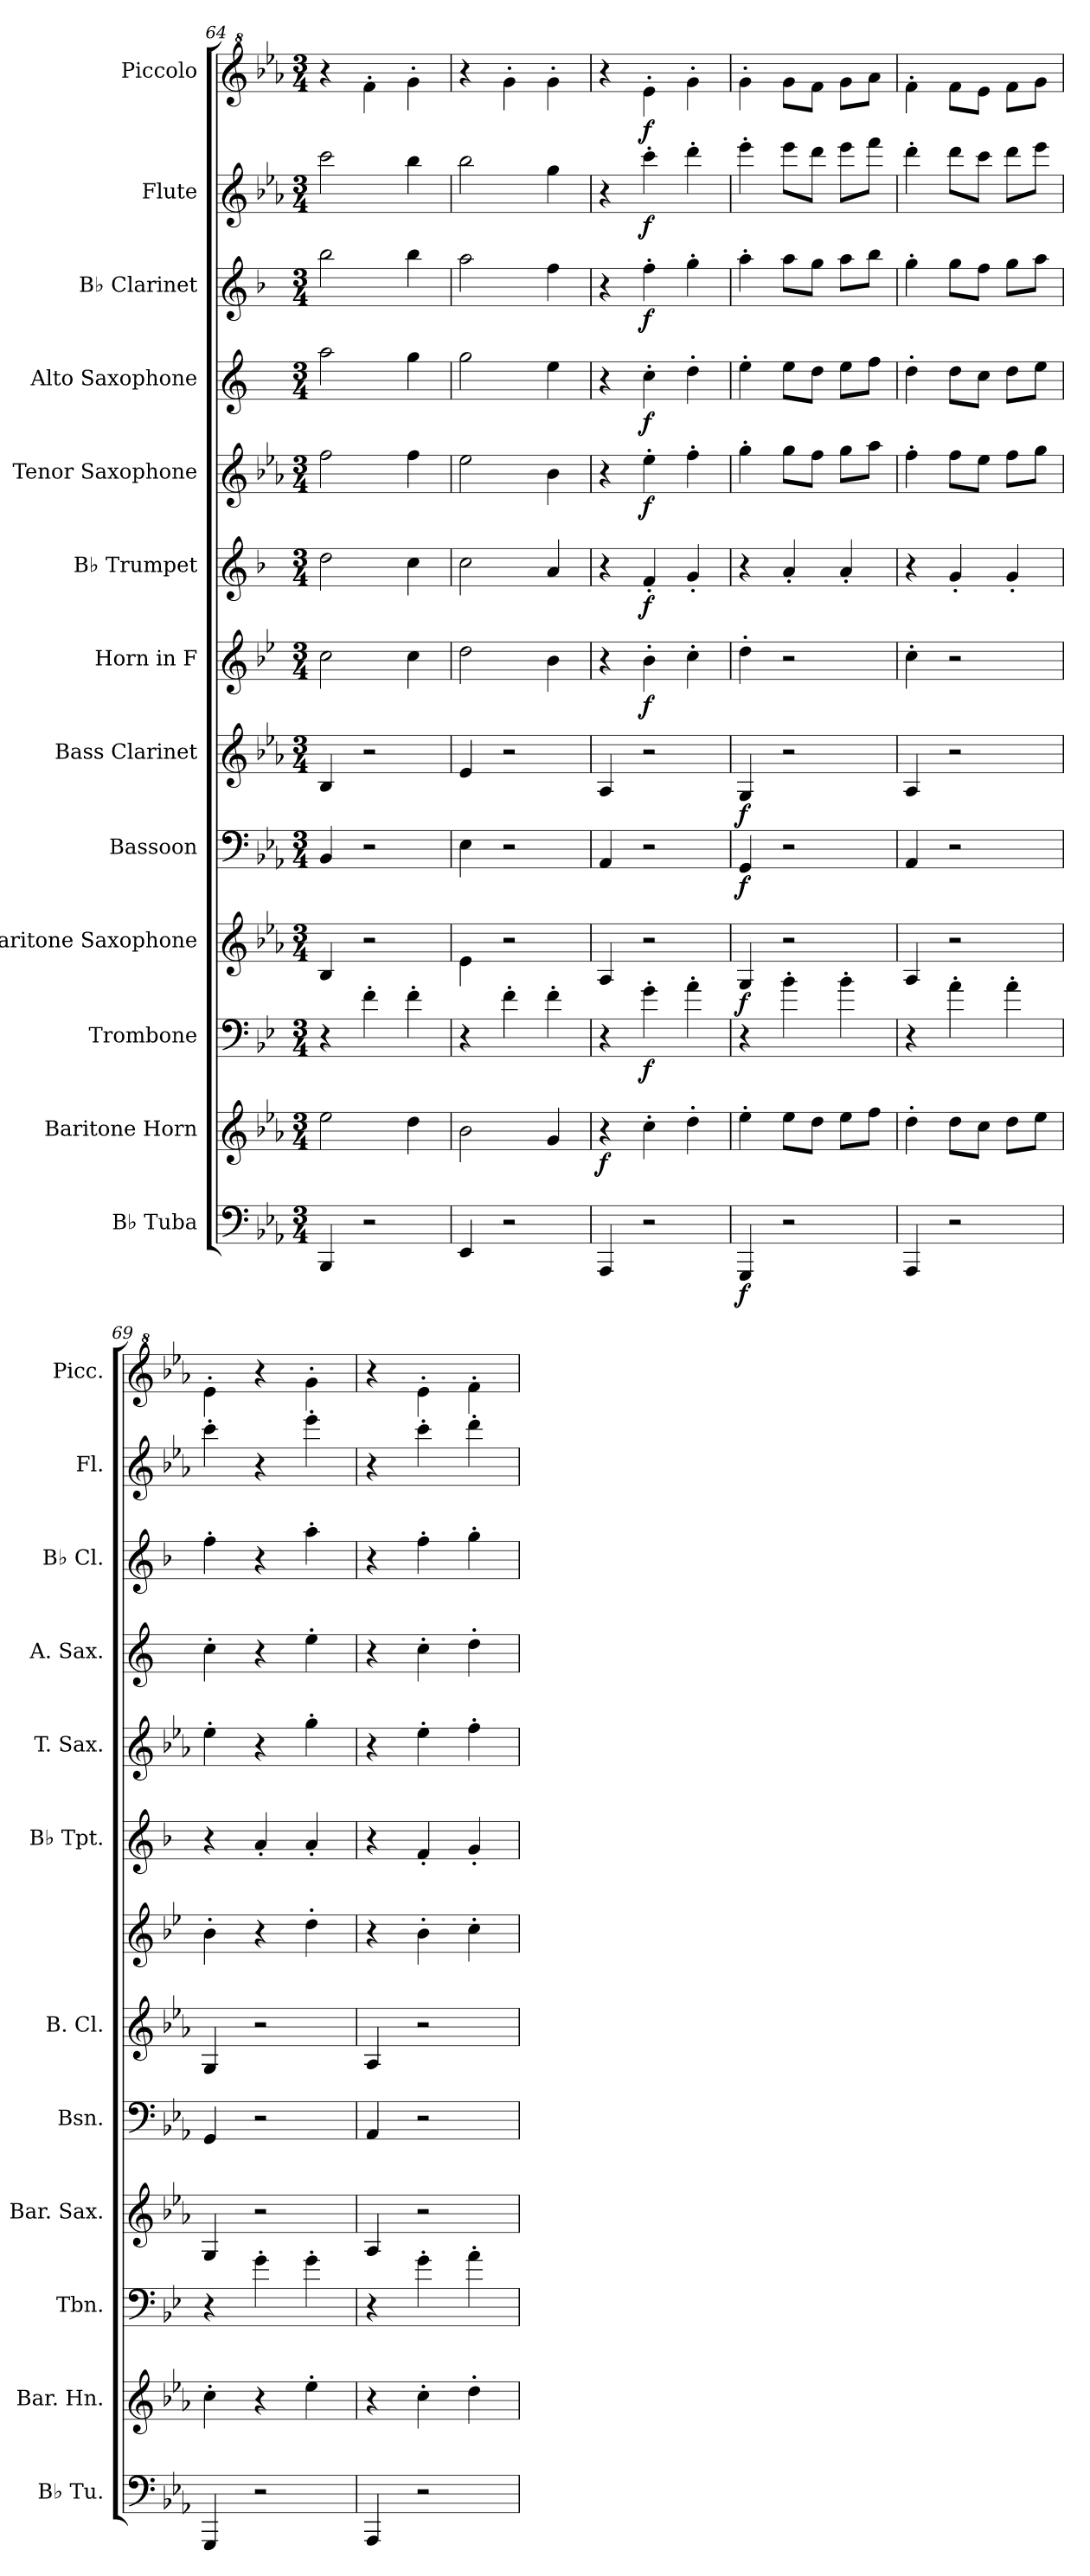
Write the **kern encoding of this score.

**kern	**dynam	**kern	**dynam	**kern	**dynam	**kern	**dynam	**kern	**dynam	**kern	**dynam	**kern	**dynam	**kern	**dynam	**kern	**dynam	**kern	**dynam	**kern	**dynam	**kern	**dynam	**kern	**dynam
*part13	*part13	*part12	*part12	*part11	*part11	*part10	*part10	*part9	*part9	*part8	*part8	*part7	*part7	*part6	*part6	*part5	*part5	*part4	*part4	*part3	*part3	*part2	*part2	*part1	*part1
*staff13	*staff13	*staff12	*staff12	*staff11	*staff11	*staff10	*staff10	*staff9	*staff9	*staff8	*staff8	*staff7	*staff7	*staff6	*staff6	*staff5	*staff5	*staff4	*staff4	*staff3	*staff3	*staff2	*staff2	*staff1	*staff1
*I"B♭ Tuba	*	*I"Baritone Horn	*	*I"Trombone	*	*I"Baritone Saxophone	*	*I"Bassoon	*	*I"Bass Clarinet	*	*I"Horn in F	*	*I"B♭ Trumpet	*	*I"Tenor Saxophone	*	*I"Alto Saxophone	*	*I"B♭ Clarinet	*	*I"Flute	*	*I"Piccolo	*
*I'B♭ Tu.	*	*I'Bar. Hn.	*	*I'Tbn.	*	*I'Bar. Sax.	*	*I'Bsn.	*	*I'B. Cl.	*	*	*	*I'B♭ Tpt.	*	*I'T. Sax.	*	*I'A. Sax.	*	*I'B♭ Cl.	*	*I'Fl.	*	*I'Picc.	*
*clefF4	*	*clefG2	*	*clefF4	*	*clefG2	*	*clefF4	*	*clefG2	*	*clefG2	*	*clefG2	*	*clefG2	*	*clefG2	*	*clefG2	*	*clefG2	*	*clefG^2	*
*	*	*ITrd8c14	*	*ITrd4c7	*	*ITrd12c21	*	*	*	*ITrd8c14	*	*ITrd4c7	*	*ITrd1c2	*	*ITrd8c14	*	*ITrd5c9	*	*ITrd1c2	*	*	*	*ITrd-7c-12	*
*k[b-e-a-]	*	*k[b-e-a-]	*	*k[b-e-a-]	*	*k[b-e-a-]	*	*k[b-e-a-]	*	*k[b-e-a-]	*	*k[b-e-a-]	*	*k[b-e-a-]	*	*k[b-e-a-]	*	*k[b-e-a-]	*	*k[b-e-a-]	*	*k[b-e-a-]	*	*k[b-e-a-]	*
*M3/4	*	*M3/4	*	*M3/4	*	*M3/4	*	*M3/4	*	*M3/4	*	*M3/4	*	*M3/4	*	*M3/4	*	*M3/4	*	*M3/4	*	*M3/4	*	*M3/4	*
=64	=64	=64	=64	=64	=64	=64	=64	=64	=64	=64	=64	=64	=64	=64	=64	=64	=64	=64	=64	=64	=64	=64	=64	=64	=64
4BBB-/	.	2e-\	.	4r	.	4BB-/	.	4BB-/	.	4BB-/	.	2f\	.	2cc\	.	2f\	.	2cc\	.	2aa-\	.	2ccc\	.	4r	.
2r	.	.	.	4B-'\	.	2r	.	2r	.	2r	.	.	.	.	.	.	.	.	.	.	.	.	.	4fff'\	.
.	.	4d\	.	4B-'\	.	.	.	.	.	.	.	4f\	.	4b-\	.	4f\	.	4b-\	.	4aa-\	.	4bb-\	.	4ggg'\	.
=65	=65	=65	=65	=65	=65	=65	=65	=65	=65	=65	=65	=65	=65	=65	=65	=65	=65	=65	=65	=65	=65	=65	=65	=65	=65
4EE-/	.	2B-\	.	4r	.	4E-\	.	4E-\	.	4E-/	.	2g\	.	2b-\	.	2e-\	.	2b-\	.	2gg\	.	2bb-\	.	4r	.
2r	.	.	.	4B-'\	.	2r	.	2r	.	2r	.	.	.	.	.	.	.	.	.	.	.	.	.	4ggg'\	.
.	.	4G/	.	4B-'\	.	.	.	.	.	.	.	4e-\	.	4g/	.	4B-\	.	4g\	.	4ee-\	.	4gg\	.	4ggg'\	.
=66	=66	=66	=66	=66	=66	=66	=66	=66	=66	=66	=66	=66	=66	=66	=66	=66	=66	=66	=66	=66	=66	=66	=66	=66	=66
!	!	!	!LO:DY:b	!	!	!	!	!	!	!	!	!	!	!	!	!	!	!	!	!	!	!	!	!	!
4AAA-/	.	4r	f	4r	.	4AA-/	.	4AA-/	.	4AA-/	.	4r	.	4r	.	4r	.	4r	.	4r	.	4r	.	4r	.
!	!	!	!	!	!LO:DY:b	!	!	!	!	!	!	!	!LO:DY:b	!	!LO:DY:b	!	!LO:DY:b	!	!LO:DY:b	!	!LO:DY:b	!	!LO:DY:b	!	!LO:DY:b
2r	.	4c'\	.	4c'\	f	2r	.	2r	.	2r	.	4e-'\	f	4e-'/	f	4e-'\	f	4e-'\	f	4ee-'\	f	4ccc'\	f	4eee-'\	f
.	.	4d'\	.	4d'\	.	.	.	.	.	.	.	4f'\	.	4f'/	.	4f'\	.	4f'\	.	4ff'\	.	4ddd'\	.	4ggg'\	.
!!LO:PB:g=z
=67	=67	=67	=67	=67	=67	=67	=67	=67	=67	=67	=67	=67	=67	=67	=67	=67	=67	=67	=67	=67	=67	=67	=67	=67	=67
!	!LO:DY:b	!	!	!	!	!	!LO:DY:b	!	!LO:DY:b	!	!LO:DY:b	!	!	!	!	!	!	!	!	!	!	!	!	!	!
4GGG/	f	4e-'\	.	4r	.	4GG/	f	4GG/	f	4GG/	f	4g'\	.	4r	.	4g'\	.	4g'\	.	4gg'\	.	4eee-'\	.	4ggg'\	.
2r	.	8e-\L	.	4e-'\	.	2r	.	2r	.	2r	.	2r	.	4g'/	.	8g\L	.	8g\L	.	8gg\L	.	8eee-\L	.	8ggg\L	.
.	.	8d\J	.	.	.	.	.	.	.	.	.	.	.	.	.	8f\J	.	8f\J	.	8ff\J	.	8ddd\J	.	8fff\J	.
.	.	8e-\L	.	4e-'\	.	.	.	.	.	.	.	.	.	4g'/	.	8g\L	.	8g\L	.	8gg\L	.	8eee-\L	.	8ggg\L	.
.	.	8f\J	.	.	.	.	.	.	.	.	.	.	.	.	.	8a-\J	.	8a-\J	.	8aa-\J	.	8fff\J	.	8aaa-\J	.
=68	=68	=68	=68	=68	=68	=68	=68	=68	=68	=68	=68	=68	=68	=68	=68	=68	=68	=68	=68	=68	=68	=68	=68	=68	=68
4AAA-/	.	4d'\	.	4r	.	4AA-/	.	4AA-/	.	4AA-/	.	4f'\	.	4r	.	4f'\	.	4f'\	.	4ff'\	.	4ddd'\	.	4fff'\	.
2r	.	8d\L	.	4d'\	.	2r	.	2r	.	2r	.	2r	.	4f'/	.	8f\L	.	8f\L	.	8ff\L	.	8ddd\L	.	8fff\L	.
.	.	8c\J	.	.	.	.	.	.	.	.	.	.	.	.	.	8e-\J	.	8e-\J	.	8ee-\J	.	8ccc\J	.	8eee-\J	.
.	.	8d\L	.	4d'\	.	.	.	.	.	.	.	.	.	4f'/	.	8f\L	.	8f\L	.	8ff\L	.	8ddd\L	.	8fff\L	.
.	.	8e-\J	.	.	.	.	.	.	.	.	.	.	.	.	.	8g\J	.	8g\J	.	8gg\J	.	8eee-\J	.	8ggg\J	.
=69	=69	=69	=69	=69	=69	=69	=69	=69	=69	=69	=69	=69	=69	=69	=69	=69	=69	=69	=69	=69	=69	=69	=69	=69	=69
4GGG/	.	4c'\	.	4r	.	4GG/	.	4GG/	.	4GG/	.	4e-'\	.	4r	.	4e-'\	.	4e-'\	.	4ee-'\	.	4ccc'\	.	4eee-'\	.
2r	.	4r	.	4c'\	.	2r	.	2r	.	2r	.	4r	.	4g'/	.	4r	.	4r	.	4r	.	4r	.	4r	.
.	.	4e-'\	.	4c'\	.	.	.	.	.	.	.	4g'\	.	4g'/	.	4g'\	.	4g'\	.	4gg'\	.	4eee-'\	.	4ggg'\	.
=70	=70	=70	=70	=70	=70	=70	=70	=70	=70	=70	=70	=70	=70	=70	=70	=70	=70	=70	=70	=70	=70	=70	=70	=70	=70
4AAA-/	.	4r	.	4r	.	4AA-/	.	4AA-/	.	4AA-/	.	4r	.	4r	.	4r	.	4r	.	4r	.	4r	.	4r	.
2r	.	4c'\	.	4c'\	.	2r	.	2r	.	2r	.	4e-'\	.	4e-'/	.	4e-'\	.	4e-'\	.	4ee-'\	.	4ccc'\	.	4eee-'\	.
.	.	4d'\	.	4d'\	.	.	.	.	.	.	.	4f'\	.	4f'/	.	4f'\	.	4f'\	.	4ff'\	.	4ddd'\	.	4fff'\	.
=	=	=	=	=	=	=	=	=	=	=	=	=	=	=	=	=	=	=	=	=	=	=	=	=	=
*-	*-	*-	*-	*-	*-	*-	*-	*-	*-	*-	*-	*-	*-	*-	*-	*-	*-	*-	*-	*-	*-	*-	*-	*-	*-
